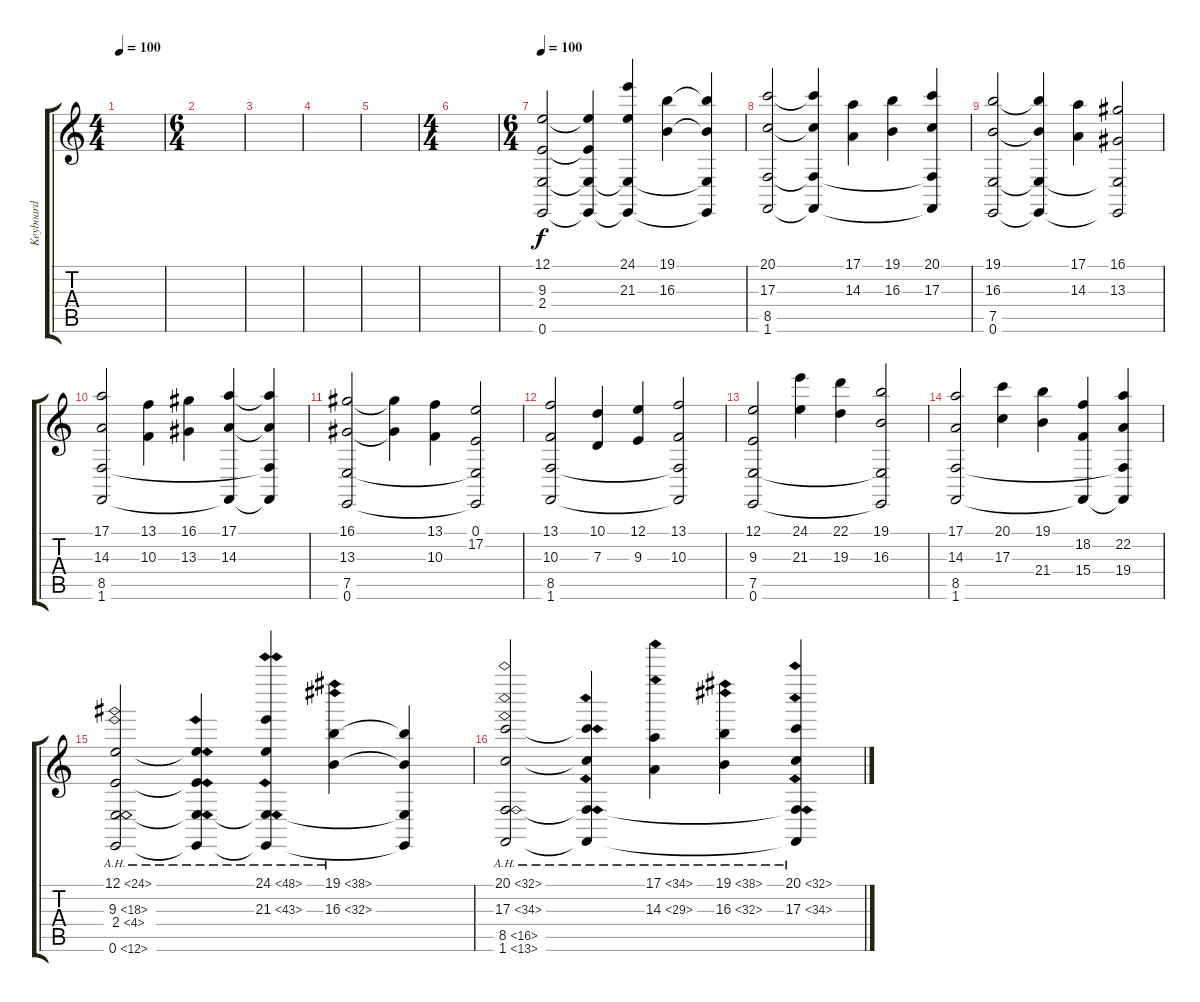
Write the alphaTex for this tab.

\track ("Keyboard" "Keyboard") {instrument stringensemble1}
\staff {score tabs}
\tuning (E4 B3 G3 D3 A2 E2) {hide}
\ts (4 4)
\tempo 100
\clef g2
\ks c
|
\ts (6 4)
|
|
|
|
\ts (4 4)
|
\ts (6 4)
\tempo 100
(12.1 9.3 2.4 0.6).2 (12.1{t} 9.3{t} 2.4{t} 0.6{t}).4 (24.1 21.3 2.4{t} 0.6{t}).4 (19.1 16.3).4 (19.1{t} 16.3{t} 2.4{t} 0.6{t}).4 |
(20.1 17.3 8.5 1.6).2 (20.1{t} 17.3{t} 8.5{t} 1.6{t}).4 (17.1 14.3).4 (19.1 16.3).4 (20.1 17.3 8.5{t} 1.6{t}).4 |
(19.1 16.3 7.5 0.6).2 (19.1{t} 16.3{t} 7.5{t} 0.6{t}).4 (17.1 14.3).4 (16.1 13.3 7.5{t} 0.6{t}).2 |
(17.1 14.3 8.5 1.6).2 (13.1 10.3).4 (16.1 13.3).4 (17.1 14.3 1.6{t}).4 (17.1{t} 14.3{t} 8.5{t} 1.6{t}).4 |
(16.1 13.3 7.5 0.6).2 (16.1{t} 13.3{t}).4 (13.1 10.3).4 (0.1 17.2 7.5{t} 0.6{t}).2 |
(13.1 10.3 8.5 1.6).2 (10.1 7.3).4 (12.1 9.3).4 (13.1 10.3 8.5{t} 1.6{t}).2 |
(12.1 9.3 7.5 0.6).2 (24.1 21.3).4 (22.1 19.3).4 (19.1 16.3 7.5{t} 0.6{t}).2 |
(17.1 14.3 8.5 1.6).2 (20.1 17.3).4 (19.1 21.4).4 (18.2 15.4 1.6{t}).4 (22.2 19.4 8.5{t} 1.6{t}).4 |
(12.1{ah 12} 9.3{ah 9} 2.4{ah 2} 0.6{ah 12}).2 (12.1{ah 12 t} 9.3{ah 12 t} 2.4{ah 12 t} 0.6{ah 12 t}).4 (24.1{ah 24} 21.3{ah 22} 2.4{ah 12 t} 0.6{ah 12 t}).4 (19.1{ah 19} 16.3{ah 16}).4 (19.1{t} 16.3{t} 2.4{t} 0.6{t}).4 |
(20.1{ah 12} 17.3{ah 17} 8.5{ah 8} 1.6{ah 12}).2 (20.1{ah 12 t} 17.3{ah 12 t} 8.5{ah 12 t} 1.6{ah 12 t}).4 (17.1{ah 17} 14.3{ah 15}).4 (19.1{ah 19} 16.3{ah 16}).4 (20.1{ah 12} 17.3{ah 17} 8.5{ah 12 t} 1.6{ah 12 t}).4
